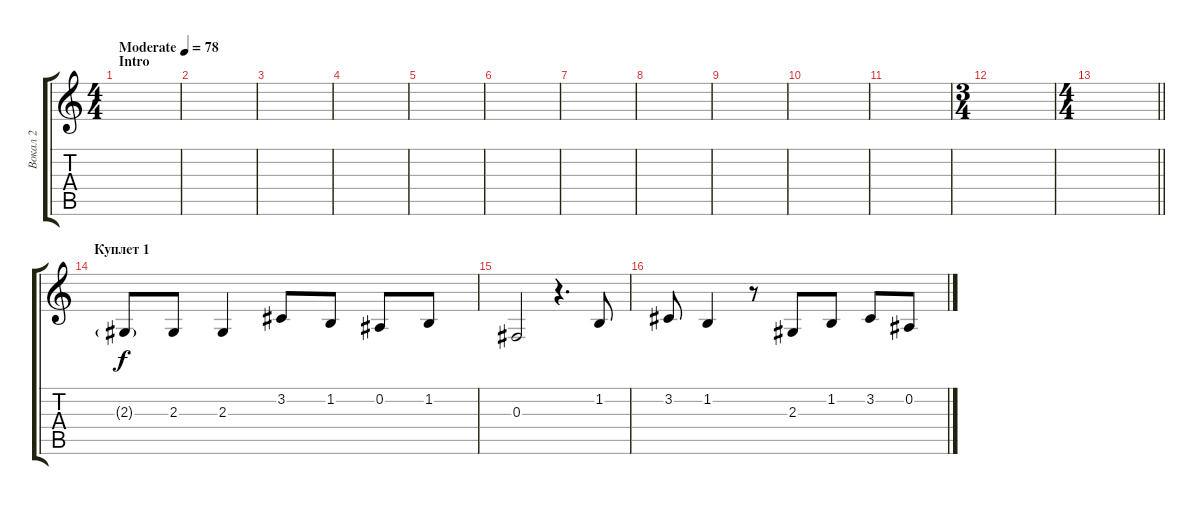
\track ("Вокал 2" "Вокал 2") {instrument clarinet}
\staff {score tabs}
\tuning (Eb4 Bb3 Gb3 Db3 Ab2 Eb2) {hide}
\ts (4 4)
\section ("" "Intro")
\tempo (78 "Moderate")
\clef g2
\ks c
|
|
|
|
|
|
|
|
|
|
|
\ts (3 4)
|
\ts (4 4)
\barLineRight lightlight
|
\section ("" "Куплет 1")
2.3{g}.8 2.3.8{dy f} 2.3.4 3.2.8 1.2.8 0.2.8 1.2.8 |
0.3.2 r.4{d} 1.2.8 |
3.2.8 1.2.4 r.8 2.3.8 1.2.8 3.2.8 0.2.8
